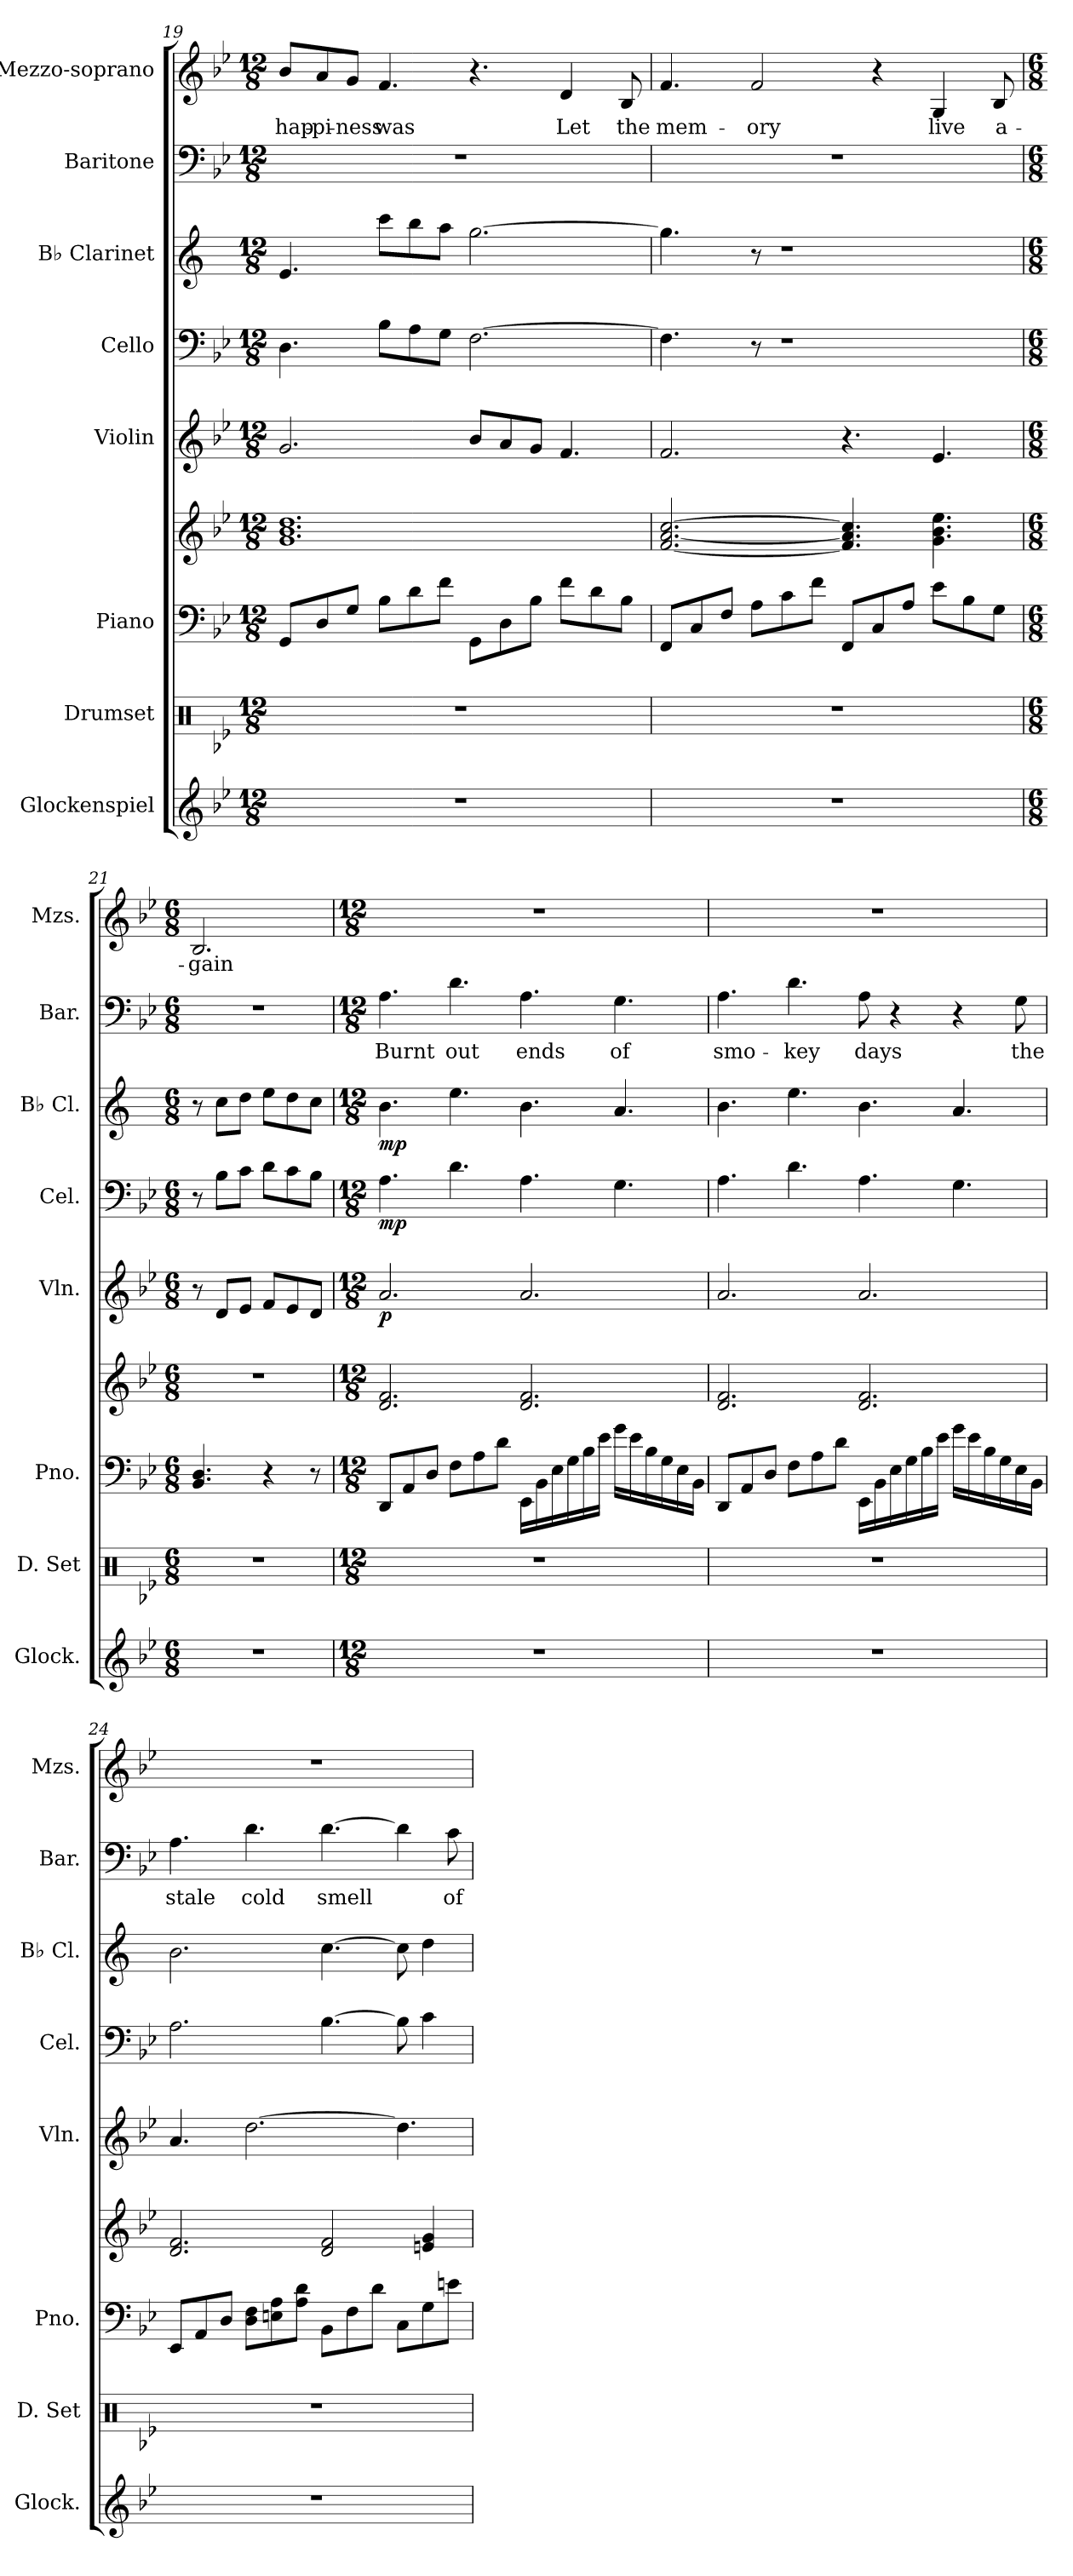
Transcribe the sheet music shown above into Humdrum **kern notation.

**kern	**kern	**kern	**kern	**kern	**dynam	**kern	**dynam	**kern	**dynam	**kern	**text	**kern	**text
*part8	*part7	*part6	*part6	*part5	*part5	*part4	*part4	*part3	*part3	*part2	*part2	*part1	*part1
*staff9	*staff8	*staff7	*staff6	*staff5	*staff5	*staff4	*staff4	*staff3	*staff3	*staff2	*staff2	*staff1	*staff1
*I"Glockenspiel	*I"Drumset	*I"Piano	*	*I"Violin	*	*I"Cello	*	*I"B♭ Clarinet	*	*I"Baritone	*	*I"Mezzo-soprano	*
*I'Glock.	*I'D. Set	*I'Pno.	*	*I'Vln.	*	*I'Cel.	*	*I'B♭ Cl.	*	*I'Bar.	*	*I'Mzs.	*
!!LO:PB:g=z
*clefG2	*clefX	*clefF4	*clefG2	*clefG2	*	*clefF4	*	*clefG2	*	*clefF4	*	*clefG2	*
*ITrd-14c-24	*	*	*	*	*	*	*	*ITrd1c2	*	*	*	*	*
*k[b-e-]	*k[b-e-]	*k[b-e-]	*k[b-e-]	*k[b-e-]	*	*k[b-e-]	*	*k[b-e-]	*	*k[b-e-]	*	*k[b-e-]	*
*M12/8	*M12/8	*M12/8	*M12/8	*M12/8	*	*M12/8	*	*M12/8	*	*M12/8	*	*M12/8	*
=19	=19	=19	=19	=19	=19	=19	=19	=19	=19	=19	=19	=19	=19
!	!	!	!	!	!	!	!	!	!	!	!	!	!LO:LY:b
1.r	1.r	8GG/L	1.g 1.b- 1.dd	2.g/	.	4.D\	.	4.d/	.	1.r	.	8b-/L	hap-
!	!	!	!	!	!	!	!	!	!	!	!	!	!LO:LY:b
.	.	8D/	.	.	.	.	.	.	.	.	.	8a/	-pi-
!	!	!	!	!	!	!	!	!	!	!	!	!	!LO:LY:b
.	.	8G/J	.	.	.	.	.	.	.	.	.	8g/J	-ness
!	!	!	!	!	!	!	!	!	!	!	!	!	!LO:LY:b
.	.	8B-\L	.	.	.	8B-\L	.	8bb-\L	.	.	.	4.f/	was
.	.	8d\	.	.	.	8A\	.	8aa\	.	.	.	.	.
.	.	8f\J	.	.	.	8G\J	.	8gg\J	.	.	.	.	.
.	.	8GG\L	.	8b-/L	.	[2.F\	.	[2.ff\	.	.	.	4.r	.
.	.	8D\	.	8a/	.	.	.	.	.	.	.	.	.
.	.	8B-\J	.	8g/J	.	.	.	.	.	.	.	.	.
!	!	!	!	!	!	!	!	!	!	!	!	!	!LO:LY:b
.	.	8f\L	.	4.f/	.	.	.	.	.	.	.	4d/	Let
.	.	8d\	.	.	.	.	.	.	.	.	.	.	.
!	!	!	!	!	!	!	!	!	!	!	!	!	!LO:LY:b
.	.	8B-\J	.	.	.	.	.	.	.	.	.	8B-/	the
=20	=20	=20	=20	=20	=20	=20	=20	=20	=20	=20	=20	=20	=20
!	!	!	!	!	!	!	!	!	!	!	!	!	!LO:LY:b
1.r	1.r	8FF/L	[2.f/ [2.a/ [2.cc/	2.f/	.	4.F\]	.	4.ff\]	.	1.r	.	4.f/	mem-
.	.	8C/	.	.	.	.	.	.	.	.	.	.	.
.	.	8F/J	.	.	.	.	.	.	.	.	.	.	.
!	!	!	!	!	!	!	!	!	!	!	!	!	!LO:LY:b
.	.	8A\L	.	.	.	8r	.	8r	.	.	.	2f/	-ory
.	.	8c\	.	.	.	1r	.	1r	.	.	.	.	.
.	.	8f\J	.	.	.	.	.	.	.	.	.	.	.
.	.	8FF/L	4.f/] 4.a/] 4.cc/]	4.r	.	.	.	.	.	.	.	.	.
.	.	8C/	.	.	.	.	.	.	.	.	.	4r	.
.	.	8A/J	.	.	.	.	.	.	.	.	.	.	.
!	!	!	!	!	!	!	!	!	!	!	!	!	!LO:LY:b
.	.	8e-\L	4.g\ 4.b-\ 4.ee-\	4.e-/	.	.	.	.	.	.	.	4G/	live
.	.	8B-\	.	.	.	.	.	.	.	.	.	.	.
!	!	!	!	!	!	!	!	!	!	!	!	!	!LO:LY:b
.	.	8G\J	.	.	.	.	.	.	.	.	.	8B-/	a-
=21	=21	=21	=21	=21	=21	=21	=21	=21	=21	=21	=21	=21	=21
*M6/8	*M6/8	*M6/8	*M6/8	*M6/8	*	*M6/8	*	*M6/8	*	*M6/8	*	*M6/8	*
!	!	!	!	!	!	!	!	!	!	!	!	!	!LO:LY:b
2.r	2.r	4.BB-/ 4.D/	2.r	8r	.	8r	.	8r	.	2.r	.	2.B-/	-gain
.	.	.	.	8d/L	.	8B-\L	.	8b-\L	.	.	.	.	.
.	.	.	.	8e-/J	.	8c\J	.	8cc\J	.	.	.	.	.
.	.	4r	.	8f/L	.	8d\L	.	8dd\L	.	.	.	.	.
.	.	.	.	8e-/	.	8c\	.	8cc\	.	.	.	.	.
.	.	8r	.	8d/J	.	8B-\J	.	8b-\J	.	.	.	.	.
!!LO:PB:g=z
=22	=22	=22	=22	=22	=22	=22	=22	=22	=22	=22	=22	=22	=22
*M12/8	*M12/8	*M12/8	*M12/8	*M12/8	*	*M12/8	*	*M12/8	*	*M12/8	*	*M12/8	*
!	!	!	!	!	!LO:DY:b	!	!LO:DY:b	!	!LO:DY:b	!	!LO:LY:b	!	!
1.r	1.r	8DD/L	2.d/ 2.f/	2.a/	p	4.A\	mp	4.a\	mp	4.A\	Burnt	1.r	.
.	.	8AA/	.	.	.	.	.	.	.	.	.	.	.
.	.	8D/J	.	.	.	.	.	.	.	.	.	.	.
!	!	!	!	!	!	!	!	!	!	!	!LO:LY:b	!	!
.	.	8F\L	.	.	.	4.d\	.	4.dd\	.	4.d\	out	.	.
.	.	8A\	.	.	.	.	.	.	.	.	.	.	.
.	.	8d\J	.	.	.	.	.	.	.	.	.	.	.
!	!	!	!	!	!	!	!	!	!	!	!LO:LY:b	!	!
.	.	16EE-\LL	2.d/ 2.f/	2.a/	.	4.A\	.	4.a\	.	4.A\	ends	.	.
.	.	16BB-\	.	.	.	.	.	.	.	.	.	.	.
.	.	16E-\	.	.	.	.	.	.	.	.	.	.	.
.	.	16G\	.	.	.	.	.	.	.	.	.	.	.
.	.	16B-\	.	.	.	.	.	.	.	.	.	.	.
.	.	16e-\JJ	.	.	.	.	.	.	.	.	.	.	.
!	!	!	!	!	!	!	!	!	!	!	!LO:LY:b	!	!
.	.	16g\LL	.	.	.	4.G\	.	4.g/	.	4.G\	of	.	.
.	.	16e-\	.	.	.	.	.	.	.	.	.	.	.
.	.	16B-\	.	.	.	.	.	.	.	.	.	.	.
.	.	16G\	.	.	.	.	.	.	.	.	.	.	.
.	.	16E-\	.	.	.	.	.	.	.	.	.	.	.
.	.	16BB-\JJ	.	.	.	.	.	.	.	.	.	.	.
=23	=23	=23	=23	=23	=23	=23	=23	=23	=23	=23	=23	=23	=23
!	!	!	!	!	!	!	!	!	!	!	!LO:LY:b	!	!
1.r	1.r	8DD/L	2.d/ 2.f/	2.a/	.	4.A\	.	4.a\	.	4.A\	smo-	1.r	.
.	.	8AA/	.	.	.	.	.	.	.	.	.	.	.
.	.	8D/J	.	.	.	.	.	.	.	.	.	.	.
!	!	!	!	!	!	!	!	!	!	!	!LO:LY:b	!	!
.	.	8F\L	.	.	.	4.d\	.	4.dd\	.	4.d\	-key	.	.
.	.	8A\	.	.	.	.	.	.	.	.	.	.	.
.	.	8d\J	.	.	.	.	.	.	.	.	.	.	.
!	!	!	!	!	!	!	!	!	!	!	!LO:LY:b	!	!
.	.	16EE-\LL	2.d/ 2.f/	2.a/	.	4.A\	.	4.a\	.	8A\	days	.	.
.	.	16BB-\	.	.	.	.	.	.	.	.	.	.	.
.	.	16E-\	.	.	.	.	.	.	.	4r	.	.	.
.	.	16G\	.	.	.	.	.	.	.	.	.	.	.
.	.	16B-\	.	.	.	.	.	.	.	.	.	.	.
.	.	16e-\JJ	.	.	.	.	.	.	.	.	.	.	.
.	.	16g\LL	.	.	.	4.G\	.	4.g/	.	4r	.	.	.
.	.	16e-\	.	.	.	.	.	.	.	.	.	.	.
.	.	16B-\	.	.	.	.	.	.	.	.	.	.	.
.	.	16G\	.	.	.	.	.	.	.	.	.	.	.
!	!	!	!	!	!	!	!	!	!	!	!LO:LY:b	!	!
.	.	16E-\	.	.	.	.	.	.	.	8G\	the	.	.
.	.	16BB-\JJ	.	.	.	.	.	.	.	.	.	.	.
!!LO:PB:g=z
=24	=24	=24	=24	=24	=24	=24	=24	=24	=24	=24	=24	=24	=24
!	!	!	!	!	!	!	!	!	!	!	!LO:LY:b	!	!
1.r	1.r	8EE-/L	2.d/ 2.f/	4.a/	.	2.A\	.	2.a\	.	4.A\	stale	1.r	.
.	.	8AA/	.	.	.	.	.	.	.	.	.	.	.
.	.	8D/J	.	.	.	.	.	.	.	.	.	.	.
!	!	!	!	!	!	!	!	!	!	!	!LO:LY:b	!	!
.	.	8D\ 8F\L	.	[2.dd\	.	.	.	.	.	4.d\	cold	.	.
.	.	8En\ 8A\	.	.	.	.	.	.	.	.	.	.	.
.	.	8A\ 8d\J	.	.	.	.	.	.	.	.	.	.	.
!	!	!	!	!	!	!	!	!	!	!	!LO:LY:b	!	!
.	.	8BB-\L	2d/ 2f/	.	.	[4.B-\	.	[4.b-\	.	[4.d\	smell	.	.
.	.	8F\	.	.	.	.	.	.	.	.	.	.	.
.	.	8d\J	.	.	.	.	.	.	.	.	.	.	.
.	.	8C\L	.	4.dd\]	.	8B-\]	.	8b-\]	.	4d\]	.	.	.
.	.	8G\	4en/ 4g/	.	.	4c\	.	4cc\	.	.	.	.	.
!	!	!	!	!	!	!	!	!	!	!	!LO:LY:b	!	!
.	.	8en\J	.	.	.	.	.	.	.	8c\	of	.	.
=	=	=	=	=	=	=	=	=	=	=	=	=	=
*-	*-	*-	*-	*-	*-	*-	*-	*-	*-	*-	*-	*-	*-
